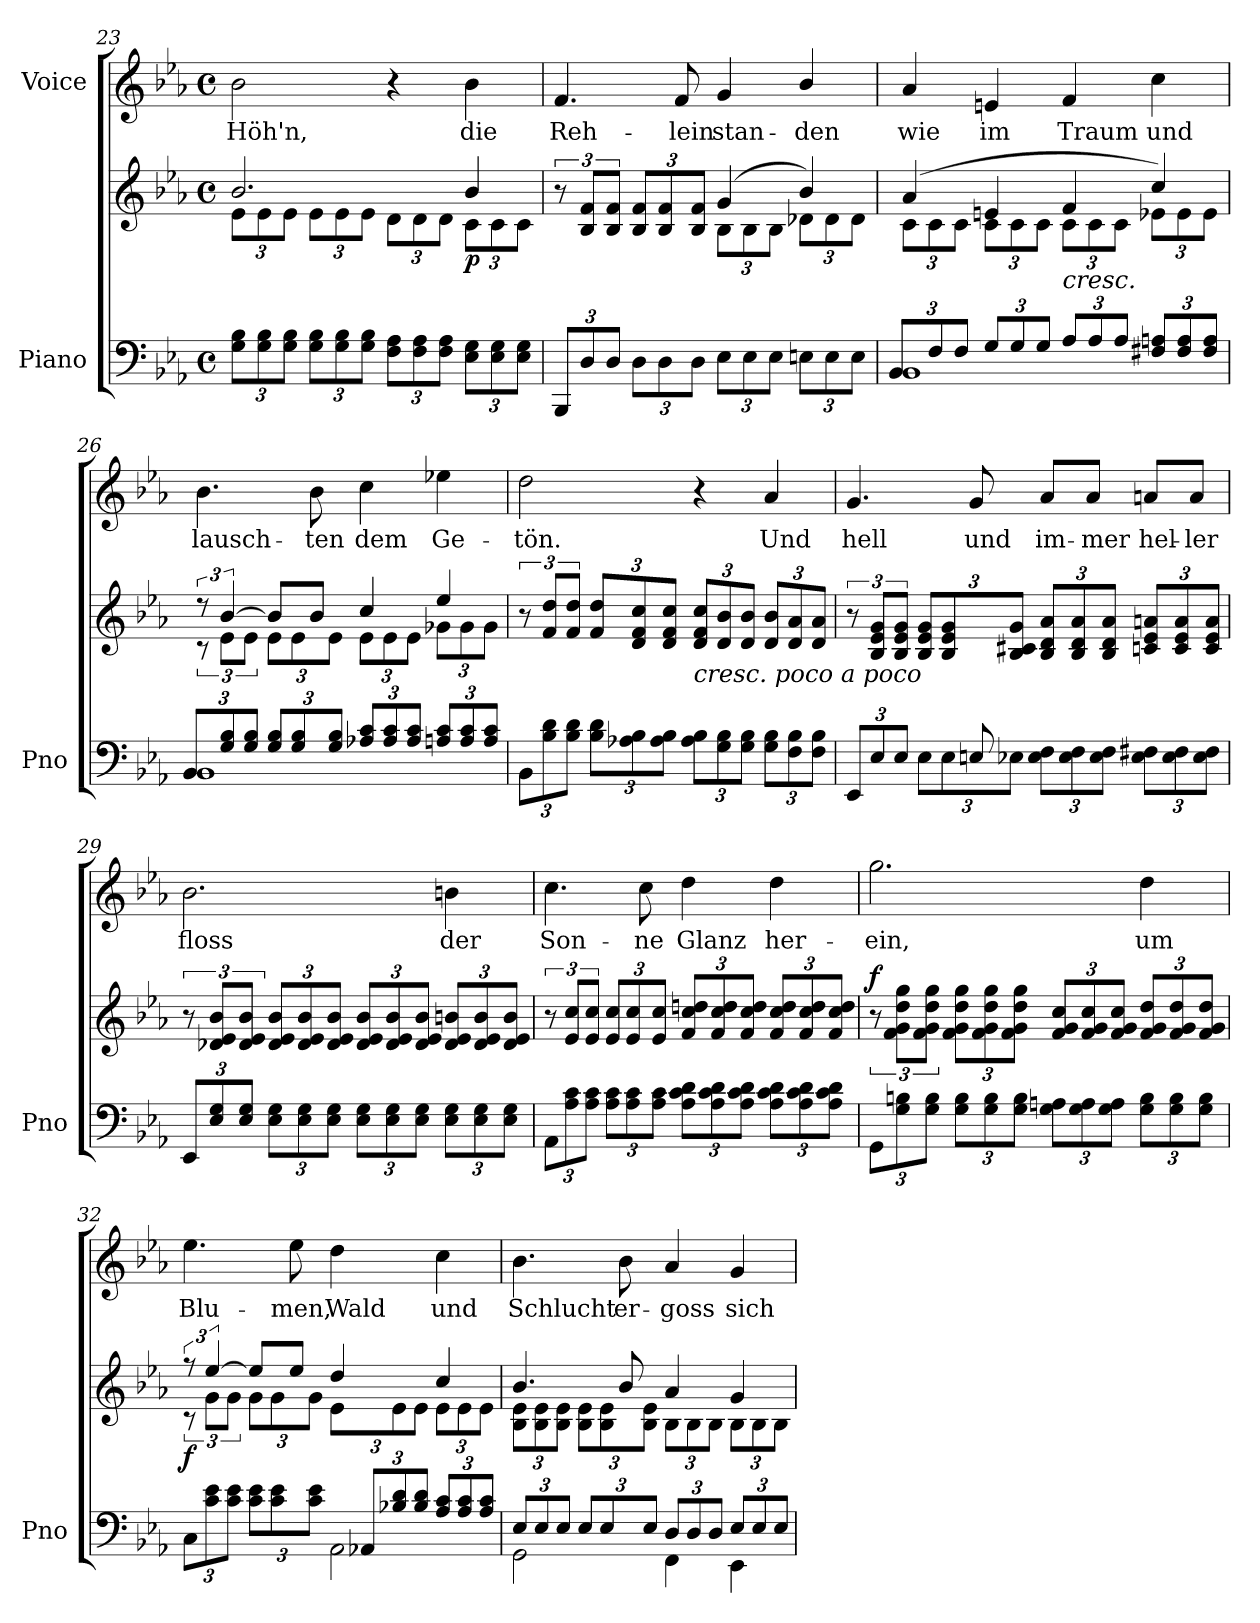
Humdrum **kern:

**kern	**kern	**dynam	**kern	**text
*part2	*part2	*part2	*part1	*part1
*staff3	*staff2	*staff2/3	*staff1	*staff1
*I"Piano	*	*	*I"Voice	*
*I'Pno	*	*	*	*
!!LO:LB:g=z
*clefF4	*clefG2	*	*clefG2	*
*k[b-e-a-]	*k[b-e-a-]	*	*k[b-e-a-]	*
*M4/4	*M4/4	*	*M4/4	*
*met(c)	*met(c)	*	*met(c)	*
=23	=23	=23	=23	=23
*	*^	*	*	*
*Xbrackettup	*	*Xbrackettup	*	*	*
!	!	!	!	!	!LO:LY:b
12G\ 12B-\L	2.b-/	12e-\L	.	2b-\	Höh'n,
12G\ 12B-\	.	12e-\	.	.	.
12G\ 12B-\J	.	12e-\J	.	.	.
12G\ 12B-\L	.	12e-\L	.	.	.
12G\ 12B-\	.	12e-\	.	.	.
12G\ 12B-\J	.	12e-\J	.	.	.
12F\ 12A-\L	.	12d\L	.	4r	.
12F\ 12A-\	.	12d\	.	.	.
12F\ 12A-\J	.	12d\J	.	.	.
!	!	!	!LO:DY:b	!	!LO:LY:b
12E-\ 12G\L	4b-/	12c\L	p	4b-\	die
12E-\ 12G\	.	12c\	.	.	.
12E-\ 12G\J	.	12c\J	.	.	.
=24	=24	=24	=24	=24	=24
*	*	*brackettup	*	*	*
!	!	!	!	!	!LO:LY:b
12BBB-/L	2ryy	12r	.	4.f/	Reh-
12D/	.	12B-/ 12f/L	.	.	.
12D/J	.	12B-/ 12f/J	.	.	.
*	*	*Xbrackettup	*	*	*
12D\L	.	12B-/ 12f/L	.	.	.
12D\	.	12B-/ 12f/	.	.	.
!	!	!	!	!	!LO:LY:b
.	.	.	.	8f/	-lein
12D\J	.	12B-/ 12f/J	.	.	.
!	!	!	!	!	!LO:LY:b
12E-\L	(4g/	12B-\L	.	4g/	stan-
12E-\	.	12B-\	.	.	.
12E-\J	.	12B-\J	.	.	.
!	!	!	!	!	!LO:LY:b
12En\L	4b-/)	12d-X\L	.	4b-/	-den
12E\	.	12d-\	.	.	.
12E\J	.	12d-\J	.	.	.
!!LO:PB:g=z
=25	=25	=25	=25	=25	=25
*^	*	*	*	*	*
!	!	!	!	!	!	!LO:LY:b
1BB-	12BB-/L	(4a-/	12c\L	.	4a-/	wie
.	12F/	.	12c\	.	.	.
.	12F/J	.	12c\J	.	.	.
!	!	!	!	!	!	!LO:LY:b
.	12G/L	4en/	12c\L	.	4en/	im
.	12G/	.	12c\	.	.	.
.	12G/J	.	12c\J	.	.	.
!	!	!LO:TX:b:i:t=cresc.	!	!	!	!
!	!	!	!	!	!	!LO:LY:b
.	12A-/L	4f/	12c\L	.	4f/	Traum
.	12A-/	.	12c\	.	.	.
.	12A-/J	.	12c\J	.	.	.
!	!	!	!	!	!	!LO:LY:b
.	12F#X/ 12An/L	4cc/)	12e-X\L	.	4cc\	und
.	12F#/ 12A/	.	12e-\	.	.	.
.	12F#/ 12A/J	.	12e-\J	.	.	.
=26	=26	=26	=26	=26	=26	=26
*	*	*brackettup	*	*	*	*
!	!	!	!	!	!	!LO:LY:b
1BB-	12BB-/L	12r	12r	.	4.b-\	lausch-
.	12G/ 12B-/	[6b-/	12e-\L	.	.	.
.	12G/ 12B-/J	.	12e-\J	.	.	.
*	*	*	*Xbrackettup	*	*	*
.	12G/ 12B-/L	8b-/L]	12e-\L	.	.	.
.	12G/ 12B-/	.	12e-\	.	.	.
!	!	!	!	!	!	!LO:LY:b
.	.	8b-/J	.	.	8b-\	-ten
.	12G/ 12B-/J	.	12e-\J	.	.	.
!	!	!	!	!	!	!LO:LY:b
.	12A-X/ 12c/L	4cc/	12e-\L	.	4cc\	dem
.	12A-/ 12c/	.	12e-\	.	.	.
.	12A-/ 12c/J	.	12e-\J	.	.	.
!	!	!	!	!	!	!LO:LY:b
.	12An/ 12c/L	4ee-/	12g-X\L	.	4ee-X\	Ge-
.	12A/ 12c/	.	12g-\	.	.	.
.	12A/ 12c/J	.	12g-\J	.	.	.
*v	*v	*	*	*	*	*
*	*v	*v	*	*	*
!!LO:LB:g=z
=27	=27	=27	=27	=27
*	*brackettup	*	*	*
*^	*^	*	*	*
!	!	!	!	!	!	!LO:LY:b
*v	*v	*	*	*	*	*
*	*v	*v	*	*	*
12BB-\L	12r	.	2dd\	-tön.
12B-\ 12d\	12f/ 12dd/L	.	.	.
12B-\ 12d\J	12f/ 12dd/J	.	.	.
*	*Xbrackettup	*	*	*
12B-\ 12d\L	12f/ 12dd/L	.	.	.
12A-X\ 12B-\	12d/ 12f/ 12cc/	.	.	.
12A-\ 12B-\J	12d/ 12f/ 12cc/J	.	.	.
!	!LO:TX:b:i:t=cresc.          poco          a          poco	!	!	!
12A-\ 12B-\L	12d/ 12f/ 12cc/L	.	4r	.
12G\ 12B-\	12d/ 12b-/	.	.	.
12G\ 12B-\J	12d/ 12b-/J	.	.	.
!	!	!	!	!LO:LY:b
12G\ 12B-\L	12d/ 12b-/L	.	4a-/	Und
12F\ 12B-\	12d/ 12a-/	.	.	.
12F\ 12B-\J	12d/ 12a-/J	.	.	.
=28	=28	=28	=28	=28
*^	*	*	*	*
*	*	*brackettup	*	*	*
!	!	!	!	!	!LO:LY:b
4.ryy	12EE-/L	12r	.	4.g/	hell
.	12E-/	12B-/ 12e-/ 12g/L	.	.	.
.	12E-/J	12B-/ 12e-/ 12g/J	.	.	.
*	*	*Xbrackettup	*	*	*
.	12E-\L	12B-/ 12e-/ 12g/L	.	.	.
.	12E-\	12B-/ 12e-/ 12g/	.	.	.
!	!	!	!	!	!LO:LY:b
8En/	.	.	.	8g/	und
.	12E-X\J	12B-/ 12c#X/ 12g/J	.	.	.
!	!	!	!	!	!LO:LY:b
2ryy	12E-\ 12F\L	12B-/ 12d/ 12a-/L	.	8a-/L	im-
.	12E-\ 12F\	12B-/ 12d/ 12a-/	.	.	.
!	!	!	!	!	!LO:LY:b
.	.	.	.	8a-/J	-mer
.	12E-\ 12F\J	12B-/ 12d/ 12a-/J	.	.	.
!	!	!	!	!	!LO:LY:b
.	12E-\ 12F#X\L	12cn/ 12e-/ 12an/L	.	8an/L	hel-
.	12E-\ 12F#\	12c/ 12e-/ 12a/	.	.	.
!	!	!	!	!	!LO:LY:b
.	.	.	.	8a/J	-ler
.	12E-\ 12F#\J	12c/ 12e-/ 12a/J	.	.	.
*v	*v	*	*	*	*
!!LO:LB:g=z
=29	=29	=29	=29	=29
*	*brackettup	*	*	*
*^	*	*	*	*
!	!	!	!	!	!LO:LY:b
*v	*v	*	*	*	*
12EE-/L	12r	.	2.b-\	floss
12E-/ 12G/	12d-X/ 12e-/ 12b-/L	.	.	.
12E-/ 12G/J	12d-/ 12e-/ 12b-/J	.	.	.
*	*Xbrackettup	*	*	*
12E-\ 12G\L	12d-/ 12e-/ 12b-/L	.	.	.
12E-\ 12G\	12d-/ 12e-/ 12b-/	.	.	.
12E-\ 12G\J	12d-/ 12e-/ 12b-/J	.	.	.
12E-\ 12G\L	12d-/ 12e-/ 12b-/L	.	.	.
12E-\ 12G\	12d-/ 12e-/ 12b-/	.	.	.
12E-\ 12G\J	12d-/ 12e-/ 12b-/J	.	.	.
!	!	!	!	!LO:LY:b
12E-\ 12G\L	12d-/ 12e-/ 12bn/L	.	4bn\	der
12E-\ 12G\	12d-/ 12e-/ 12b/	.	.	.
12E-\ 12G\J	12d-/ 12e-/ 12b/J	.	.	.
!!LO:PB:g=z
=30	=30	=30	=30	=30
*^	*	*	*	*
*	*	*brackettup	*	*	*
!	!	!	!	!	!LO:LY:b
1ryy	12AA-\L	12r	.	4.cc\	Son-
.	12A-\ 12c\	12e-/ 12cc/L	.	.	.
.	12A-\ 12c\J	12e-/ 12cc/J	.	.	.
*	*	*Xbrackettup	*	*	*
.	12A-\ 12c\L	12e-/ 12cc/L	.	.	.
.	12A-\ 12c\	12e-/ 12cc/	.	.	.
!	!	!	!	!	!LO:LY:b
.	.	.	.	8cc\	-ne
.	12A-\ 12c\J	12e-/ 12cc/J	.	.	.
!	!	!	!	!	!LO:LY:b
.	12A-\ 12c\ 12d\L	12f/ 12cc/ 12ddn/L	.	4dd\	Glanz
.	12A-\ 12c\ 12d\	12f/ 12cc/ 12dd/	.	.	.
.	12A-\ 12c\ 12d\J	12f/ 12cc/ 12dd/J	.	.	.
!	!	!	!	!	!LO:LY:b
.	12A-\ 12c\ 12d\L	12f/ 12cc/ 12dd/L	.	4dd\	her-
.	12A-\ 12c\ 12d\	12f/ 12cc/ 12dd/	.	.	.
.	12A-\ 12c\ 12d\J	12f/ 12cc/ 12dd/J	.	.	.
=31	=31	=31	=31	=31	=31
*	*	*brackettup	*	*	*
!	!	!	!LO:DY:a	!	!LO:LY:b
1ryy	12GG\L	12r	f	2.gg\	-ein,
.	12G\ 12Bn\	12f\ 12g\ 12dd\ 12gg\L	.	.	.
.	12G\ 12B\J	12f\ 12g\ 12dd\ 12gg\J	.	.	.
*	*	*Xbrackettup	*	*	*
.	12G\ 12B\L	12f\ 12g\ 12dd\ 12gg\L	.	.	.
.	12G\ 12B\	12f\ 12g\ 12dd\ 12gg\	.	.	.
.	12G\ 12B\J	12f\ 12g\ 12dd\ 12gg\J	.	.	.
.	12G\ 12An\L	12f/ 12g/ 12cc/L	.	.	.
.	12G\ 12A\	12f/ 12g/ 12cc/	.	.	.
.	12G\ 12A\J	12f/ 12g/ 12cc/J	.	.	.
!	!	!	!	!	!LO:LY:b
.	12G\ 12B\L	12f/ 12g/ 12dd/L	.	4dd\	um
.	12G\ 12B\	12f/ 12g/ 12dd/	.	.	.
.	12G\ 12B\J	12f/ 12g/ 12dd/J	.	.	.
!!LO:LB:g=z
=32	=32	=32	=32	=32	=32
*	*	*brackettup	*	*	*
*	*	*^	*	*	*
!	!	!	!	!LO:DY:b	!	!LO:LY:b
2ryy	12C\L	12r	12r	f	4.ee-\	Blu-
.	12c\ 12e-\	[6ee-/	12g\L	.	.	.
.	12c\ 12e-\J	.	12g\J	.	.	.
*	*	*	*Xbrackettup	*	*	*
.	12c\ 12e-\L	8ee-/L]	12g\L	.	.	.
.	12c\ 12e-\	.	12g\	.	.	.
!	!	!	!	!	!	!LO:LY:b
.	.	8ee-/J	.	.	8ee-\	-men,
.	12c\ 12e-\J	.	12g\J	.	.	.
!	!	!	!	!	!	!LO:LY:b
2AA-\	12AA-X/L	4dd/	12e-\L	.	4dd\	Wald
.	12B-X/ 12d/	.	12e-\	.	.	.
.	12B-/ 12d/J	.	12e-\J	.	.	.
!	!	!	!	!	!	!LO:LY:b
.	12A-/ 12c/L	4cc/	12e-\L	.	4cc\	und
.	12A-/ 12c/	.	12e-\	.	.	.
.	12A-/ 12c/J	.	12e-\J	.	.	.
!!LO:LB:g=z
=33	=33	=33	=33	=33	=33	=33
!	!	!	!	!	!	!LO:LY:b
2GG\	12E-/L	4.b-/	12B-\ 12e-\L	.	4.b-\	Schlucht
.	12E-/	.	12B-\ 12e-\	.	.	.
.	12E-/J	.	12B-\ 12e-\J	.	.	.
.	12E-/L	.	12B-\ 12e-\L	.	.	.
.	12E-/	.	12B-\ 12e-\	.	.	.
!	!	!	!	!	!	!LO:LY:b
.	.	8b-/	.	.	8b-\	er-
.	12E-/J	.	12B-\ 12e-\J	.	.	.
!	!	!	!	!	!	!LO:LY:b
4FF\	12D/L	4a-/	12B-\L	.	4a-/	-goss
.	12D/	.	12B-\	.	.	.
.	12D/J	.	12B-\J	.	.	.
!	!	!	!	!	!	!LO:LY:b
4EE-\	12E-/L	4g/	12B-\L	.	4g/	sich
.	12E-/	.	12B-\	.	.	.
.	12E-/J	.	12B-\J	.	.	.
*v	*v	*	*	*	*	*
*	*v	*v	*	*	*
=	=	=	=	=
*-	*-	*-	*-	*-
